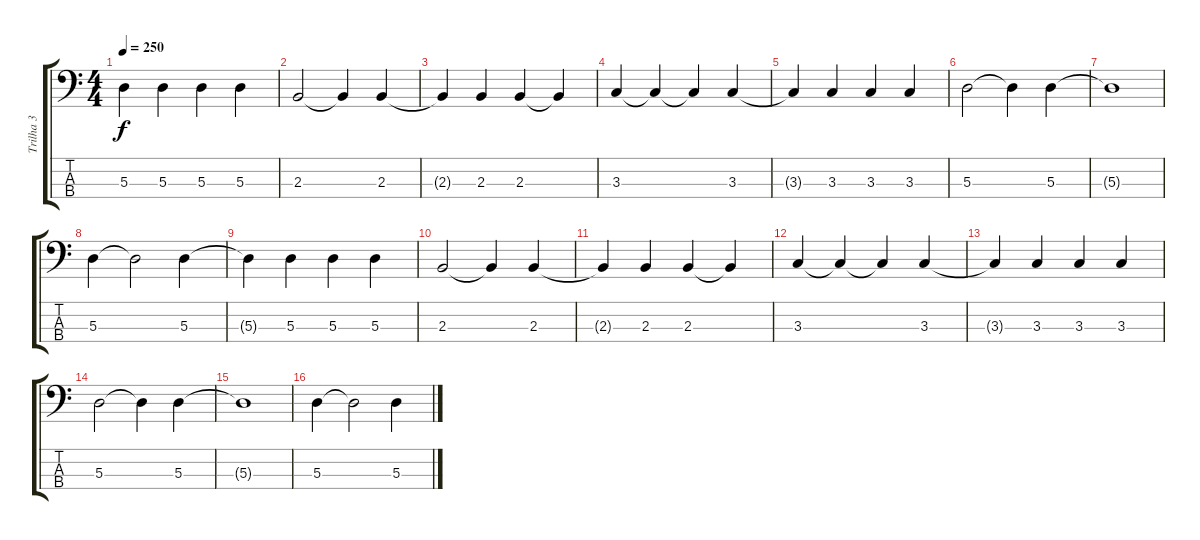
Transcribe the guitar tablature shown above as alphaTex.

\track ("Trilha 3" "Trilha 3") {instrument electricbasspick}
\staff {score tabs}
\tuning (G2 D2 A1 E1) {hide}
\ts (4 4)
\tempo 250
\clef f4
\ks c
5.3{t}.4{dy f} 5.3.4 5.3.4 5.3.4 |
2.3.2 2.3{t}.4 2.3.4 |
2.3{t}.4 2.3.4 2.3.4 2.3{t}.4 |
3.3.4 3.3{t}.4 3.3{t}.4 3.3.4 |
3.3{t}.4 3.3.4 3.3.4 3.3.4 |
5.3.2 5.3{t}.4 5.3.4 |
5.3{t}.1 |
5.3.4 5.3{t}.2 5.3.4 |
5.3{t}.4 5.3.4 5.3.4 5.3.4 |
2.3.2 2.3{t}.4 2.3.4 |
2.3{t}.4 2.3.4 2.3.4 2.3{t}.4 |
3.3.4 3.3{t}.4 3.3{t}.4 3.3.4 |
3.3{t}.4 3.3.4 3.3.4 3.3.4 |
5.3.2 5.3{t}.4 5.3.4 |
5.3{t}.1 |
5.3.4 5.3{t}.2 5.3.4
